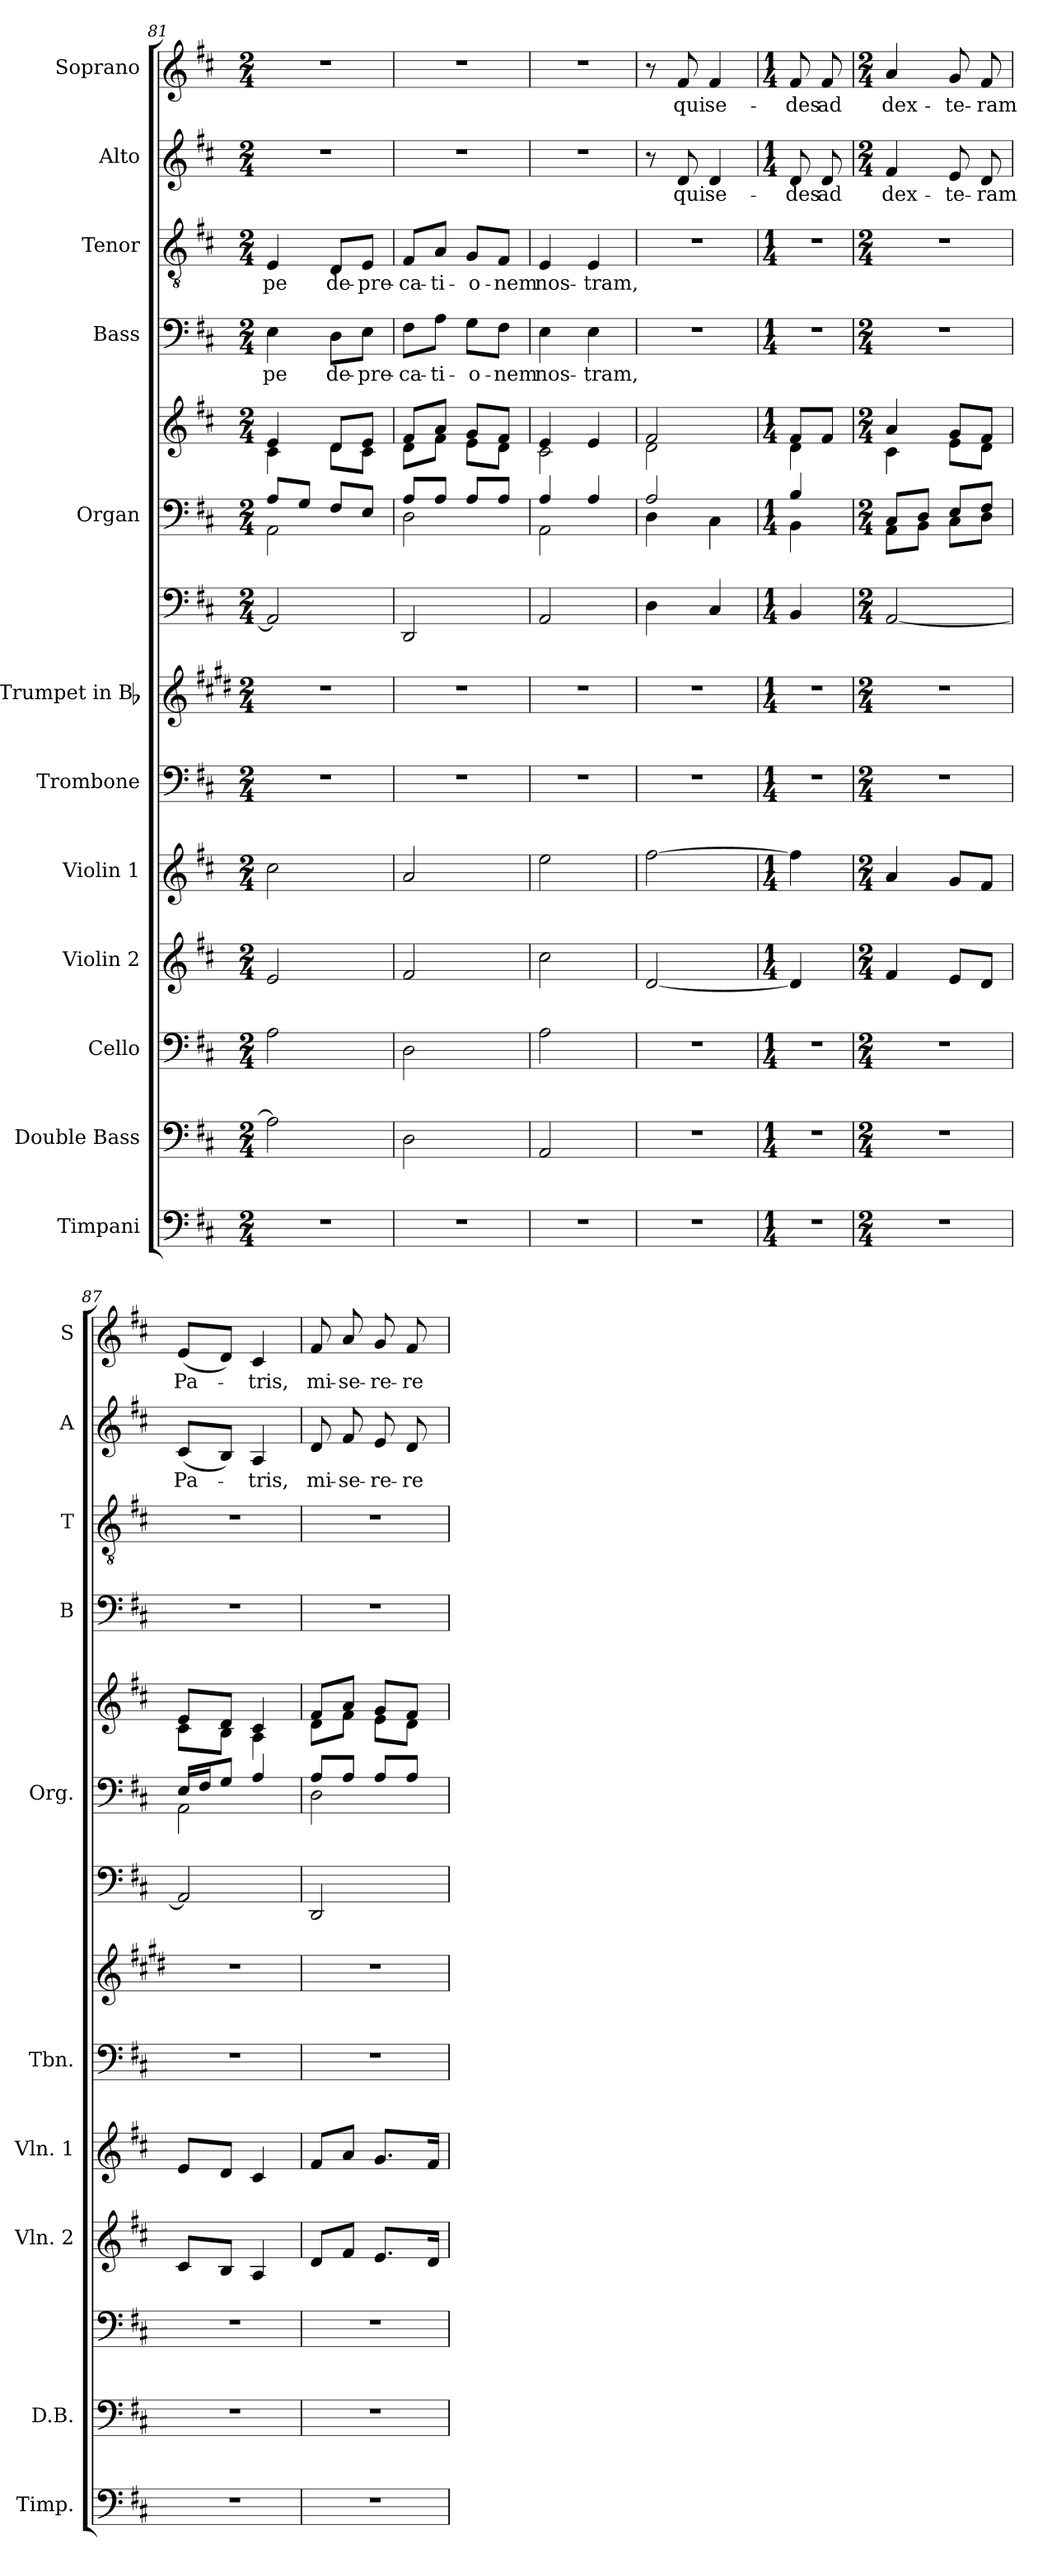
**kern	**kern	**kern	**kern	**kern	**kern	**kern	**kern	**kern	**kern	**kern	**text	**kern	**text	**kern	**text	**kern	**text
*part13	*part12	*part11	*part10	*part9	*part8	*part7	*part6	*part5	*part5	*part4	*part4	*part3	*part3	*part2	*part2	*part1	*part1
*staff14	*staff13	*staff12	*staff11	*staff10	*staff9	*staff8	*staff7	*staff6	*staff5	*staff4	*staff4	*staff3	*staff3	*staff2	*staff2	*staff1	*staff1
*I"Timpani	*I"Double Bass	*I"Cello	*I"Violin 2	*I"Violin 1	*I"Trombone	*I"Trumpet in Bb	*	*I"Organ	*	*I"Bass	*	*I"Tenor	*	*I"Alto	*	*I"Soprano	*
*I'Timp.	*I'D.B.	*	*I'Vln. 2	*I'Vln. 1	*I'Tbn.	*	*	*I'Org.	*	*I'B	*	*I'T	*	*I'A	*	*I'S	*
!!LO:PB:g=z
*clefF4	*clefF4	*clefF4	*clefG2	*clefG2	*clefF4	*clefG2	*clefF4	*clefF4	*clefG2	*clefF4	*	*clefGv2	*	*clefG2	*	*clefG2	*
*	*ITrd7c12	*	*	*	*	*ITrd1c2	*	*	*	*	*	*	*	*	*	*	*
*k[f#c#]	*k[f#c#]	*k[f#c#]	*k[f#c#]	*k[f#c#]	*k[f#c#]	*k[f#c#]	*k[f#c#]	*k[f#c#]	*k[f#c#]	*k[f#c#]	*	*k[f#c#]	*	*k[f#c#]	*	*k[f#c#]	*
*D:	*D:	*D:	*D:	*D:	*D:	*D:	*D:	*D:	*D:	*D:	*	*D:	*	*D:	*	*D:	*
*M2/4	*M2/4	*M2/4	*M2/4	*M2/4	*M2/4	*M2/4	*M2/4	*M2/4	*M2/4	*M2/4	*	*M2/4	*	*M2/4	*	*M2/4	*
=81	=81	=81	=81	=81	=81	=81	=81	=81	=81	=81	=81	=81	=81	=81	=81	=81	=81
*	*	*	*	*	*	*	*	*^	*^	*	*	*	*	*	*	*	*
!	!	!	!	!	!	!	!	!	!	!	!	!	!LO:LY:b	!	!LO:LY:b	!	!	!	!
2r	2AA\]	2A\	2e/	2cc#\	2r	2r	2AA/]	8A/L	2AA\	4e/	4c#\	4E\	-pe	4E/	-pe	2r	.	2r	.
.	.	.	.	.	.	.	.	8G/J	.	.	.	.	.	.	.	.	.	.	.
!	!	!	!	!	!	!	!	!	!	!	!	!	!LO:LY:b	!	!LO:LY:b	!	!	!	!
.	.	.	.	.	.	.	.	8F#/L	.	8d/L	8d\L	8D\L	de-	8D/L	de-	.	.	.	.
!	!	!	!	!	!	!	!	!	!	!	!	!	!LO:LY:b	!	!LO:LY:b	!	!	!	!
.	.	.	.	.	.	.	.	8E/J	.	8e/J	8c#\J	8E\J	-pre-	8E/J	-pre-	.	.	.	.
=82	=82	=82	=82	=82	=82	=82	=82	=82	=82	=82	=82	=82	=82	=82	=82	=82	=82	=82	=82
!	!	!	!	!	!	!	!	!	!	!	!	!	!LO:LY:b	!	!LO:LY:b	!	!	!	!
2r	2DD\	2D\	2f#/	2a/	2r	2r	2DD/	8A/L	2D\	8f#/L	8d\L	8F#\L	-ca-	8F#/L	-ca-	2r	.	2r	.
!	!	!	!	!	!	!	!	!	!	!	!	!	!LO:LY:b	!	!LO:LY:b	!	!	!	!
.	.	.	.	.	.	.	.	8A/J	.	8a/J	8f#\J	8A\J	-ti-	8A/J	-ti-	.	.	.	.
!	!	!	!	!	!	!	!	!	!	!	!	!	!LO:LY:b	!	!LO:LY:b	!	!	!	!
.	.	.	.	.	.	.	.	8A/L	.	8g/L	8e\L	8G\L	-o-	8G/L	-o-	.	.	.	.
!	!	!	!	!	!	!	!	!	!	!	!	!	!LO:LY:b	!	!LO:LY:b	!	!	!	!
.	.	.	.	.	.	.	.	8A/J	.	8f#/J	8d\J	8F#\J	-nem	8F#/J	-nem	.	.	.	.
=83	=83	=83	=83	=83	=83	=83	=83	=83	=83	=83	=83	=83	=83	=83	=83	=83	=83	=83	=83
!	!	!	!	!	!	!	!	!	!	!	!	!	!LO:LY:b	!	!LO:LY:b	!	!	!	!
2r	2AAA/	2A\	2cc#\	2ee\	2r	2r	2AA/	4A/	2AA\	4e/	2c#\	4E\	nos-	4E/	nos-	2r	.	2r	.
!	!	!	!	!	!	!	!	!	!	!	!	!	!LO:LY:b	!	!LO:LY:b	!	!	!	!
.	.	.	.	.	.	.	.	4A/	.	4e/	.	4E\	-tram,-	4E/	-tram,	.	.	.	.
=84	=84	=84	=84	=84	=84	=84	=84	=84	=84	=84	=84	=84	=84	=84	=84	=84	=84	=84	=84
2r	2r	2r	[2d/	[2ff#\	2r	2r	4D\	2A/	4D\	2f#/	2d\	2r	.	2r	.	8r	.	8r	.
!	!	!	!	!	!	!	!	!	!	!	!	!	!	!	!	!	!LO:LY:b	!	!LO:LY:b
.	.	.	.	.	.	.	.	.	.	.	.	.	.	.	.	8d/	qui	8f#/	qui
!	!	!	!	!	!	!	!	!	!	!	!	!	!	!	!	!	!LO:LY:b	!	!LO:LY:b
.	.	.	.	.	.	.	4C#/	.	4C#\	.	.	.	.	.	.	4d/	se-	4f#/	se-
=85	=85	=85	=85	=85	=85	=85	=85	=85	=85	=85	=85	=85	=85	=85	=85	=85	=85	=85	=85
*M1/4	*M1/4	*M1/4	*M1/4	*M1/4	*M1/4	*M1/4	*M1/4	*M1/4	*	*M1/4	*	*M1/4	*	*M1/4	*	*M1/4	*	*M1/4	*
!	!	!	!	!	!	!	!	!	!	!	!	!	!	!	!	!	!LO:LY:b	!	!LO:LY:b
4r	4r	4r	4d/]	4ff#\]	4r	4r	4BB/	4B/	4BB\	8f#/L	4d\	4r	.	4r	.	8d/	-des	8f#/	-des
!	!	!	!	!	!	!	!	!	!	!	!	!	!	!	!	!	!LO:LY:b	!	!LO:LY:b
.	.	.	.	.	.	.	.	.	.	8f#/J	.	.	.	.	.	8d/	ad	8f#/	ad
=86	=86	=86	=86	=86	=86	=86	=86	=86	=86	=86	=86	=86	=86	=86	=86	=86	=86	=86	=86
*M2/4	*M2/4	*M2/4	*M2/4	*M2/4	*M2/4	*M2/4	*M2/4	*M2/4	*	*M2/4	*	*M2/4	*	*M2/4	*	*M2/4	*	*M2/4	*
!	!	!	!	!	!	!	!	!	!	!	!	!	!	!	!	!	!LO:LY:b	!	!LO:LY:b
2r	2r	2r	4f#/	4a/	2r	2r	[2AA/	8C#/L	8AA\L	4a/	4c#\	2r	.	2r	.	4f#/	dex-	4a/	dex-
.	.	.	.	.	.	.	.	8D/J	8BB\J	.	.	.	.	.	.	.	.	.	.
!	!	!	!	!	!	!	!	!	!	!	!	!	!	!	!	!	!LO:LY:b	!	!LO:LY:b
.	.	.	8e/L	8g/L	.	.	.	8E/L	8C#\L	8g/L	8e\L	.	.	.	.	8e/	-te-	8g/	-te-
!	!	!	!	!	!	!	!	!	!	!	!	!	!	!	!	!	!LO:LY:b	!	!LO:LY:b
.	.	.	8d/J	8f#/J	.	.	.	8F#/J	8D\J	8f#/J	8d\J	.	.	.	.	8d/	-ram	8f#/	-ram
=87	=87	=87	=87	=87	=87	=87	=87	=87	=87	=87	=87	=87	=87	=87	=87	=87	=87	=87	=87
!	!	!	!	!	!	!	!	!	!	!	!	!	!	!	!	!	!LO:LY:b	!	!LO:LY:b
2r	2r	2r	8c#/L	8e/L	2r	2r	2AA/]	16E/LL	2AA\	8e/L	8c#\L	2r	.	2r	.	(<8c#/L	Pa-	(<8e/L	Pa-
.	.	.	.	.	.	.	.	16F#/J	.	.	.	.	.	.	.	.	.	.	.
.	.	.	8B/J	8d/J	.	.	.	8G/J	.	8d/J	8B\J	.	.	.	.	8B/J)	.	8d/J)	.
!	!	!	!	!	!	!	!	!	!	!	!	!	!	!	!	!	!LO:LY:b	!	!LO:LY:b
.	.	.	4A/	4c#/	.	.	.	4A/	.	4c#/	4A\	.	.	.	.	4A/	-tris,	4c#/	-tris,
=88	=88	=88	=88	=88	=88	=88	=88	=88	=88	=88	=88	=88	=88	=88	=88	=88	=88	=88	=88
!	!	!	!	!	!	!	!	!	!	!	!	!	!	!	!	!	!LO:LY:b	!	!LO:LY:b
2r	2r	2r	8d/L	8f#/L	2r	2r	2DD/	8A/L	2D\	8f#/L	8d\L	2r	.	2r	.	8d/	mi-	8f#/	mi-
!	!	!	!	!	!	!	!	!	!	!	!	!	!	!	!	!	!LO:LY:b	!	!LO:LY:b
.	.	.	8f#/J	8a/J	.	.	.	8A/J	.	8a/J	8f#\J	.	.	.	.	8f#/	-se-	8a/	-se-
!	!	!	!	!	!	!	!	!	!	!	!	!	!	!	!	!	!LO:LY:b	!	!LO:LY:b
.	.	.	8.e/L	8.g/L	.	.	.	8A/L	.	8g/L	8e\L	.	.	.	.	8e/	-re-	8g/	-re-
!	!	!	!	!	!	!	!	!	!	!	!	!	!	!	!	!	!LO:LY:b	!	!LO:LY:b
.	.	.	.	.	.	.	.	8A/J	.	8f#/J	8d\J	.	.	.	.	8d/	-re	8f#/	-re
.	.	.	16d/Jk	16f#/Jk	.	.	.	.	.	.	.	.	.	.	.	.	.	.	.
*	*	*	*	*	*	*	*	*v	*v	*	*	*	*	*	*	*	*	*	*
*	*	*	*	*	*	*	*	*	*v	*v	*	*	*	*	*	*	*	*
=	=	=	=	=	=	=	=	=	=	=	=	=	=	=	=	=	=
*-	*-	*-	*-	*-	*-	*-	*-	*-	*-	*-	*-	*-	*-	*-	*-	*-	*-
